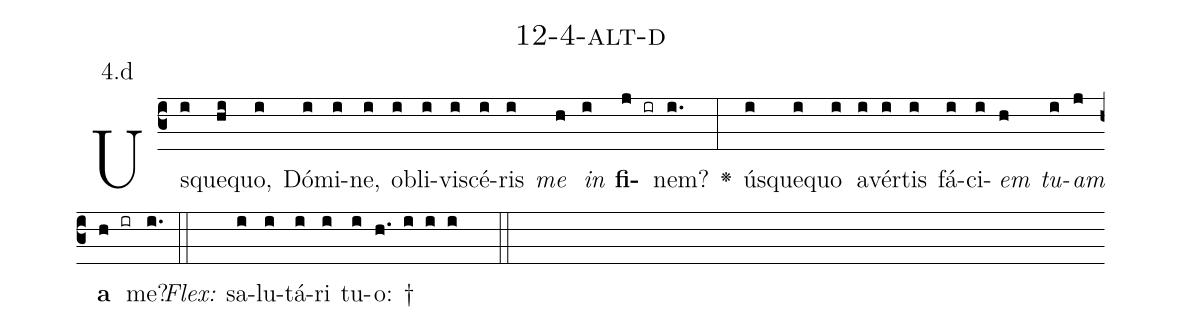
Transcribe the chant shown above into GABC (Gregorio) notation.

name: 12-4-alt-d;
annotation: 4.d;
%%
(c3)Us(i)que(hi)quo,(i) Dó(i)mi(i)ne,(i) ob(i)li(i)vi(i)scé(i)ris(i) <i>me</i>(h) <i>in</i>(i) <b>fi</b>(j ir)nem?(i.) <v>\greheightstar</v>(:) ús(i)que(i)quo(i) a(i)vér(i)tis(i) fá(i)ci(i)<i>em</i>(h) <i>tu</i>(i)<i>am</i>(j) <b>a</b>(h ir) me?(i.) (::)
<i>Flex:</i>()  sa(i)lu(i)tá(i)ri(i) tu(i)o: †(h. i i i  ::)

%E(i) u(h) o(i) u(j) a(h) e.(i.) (::)
